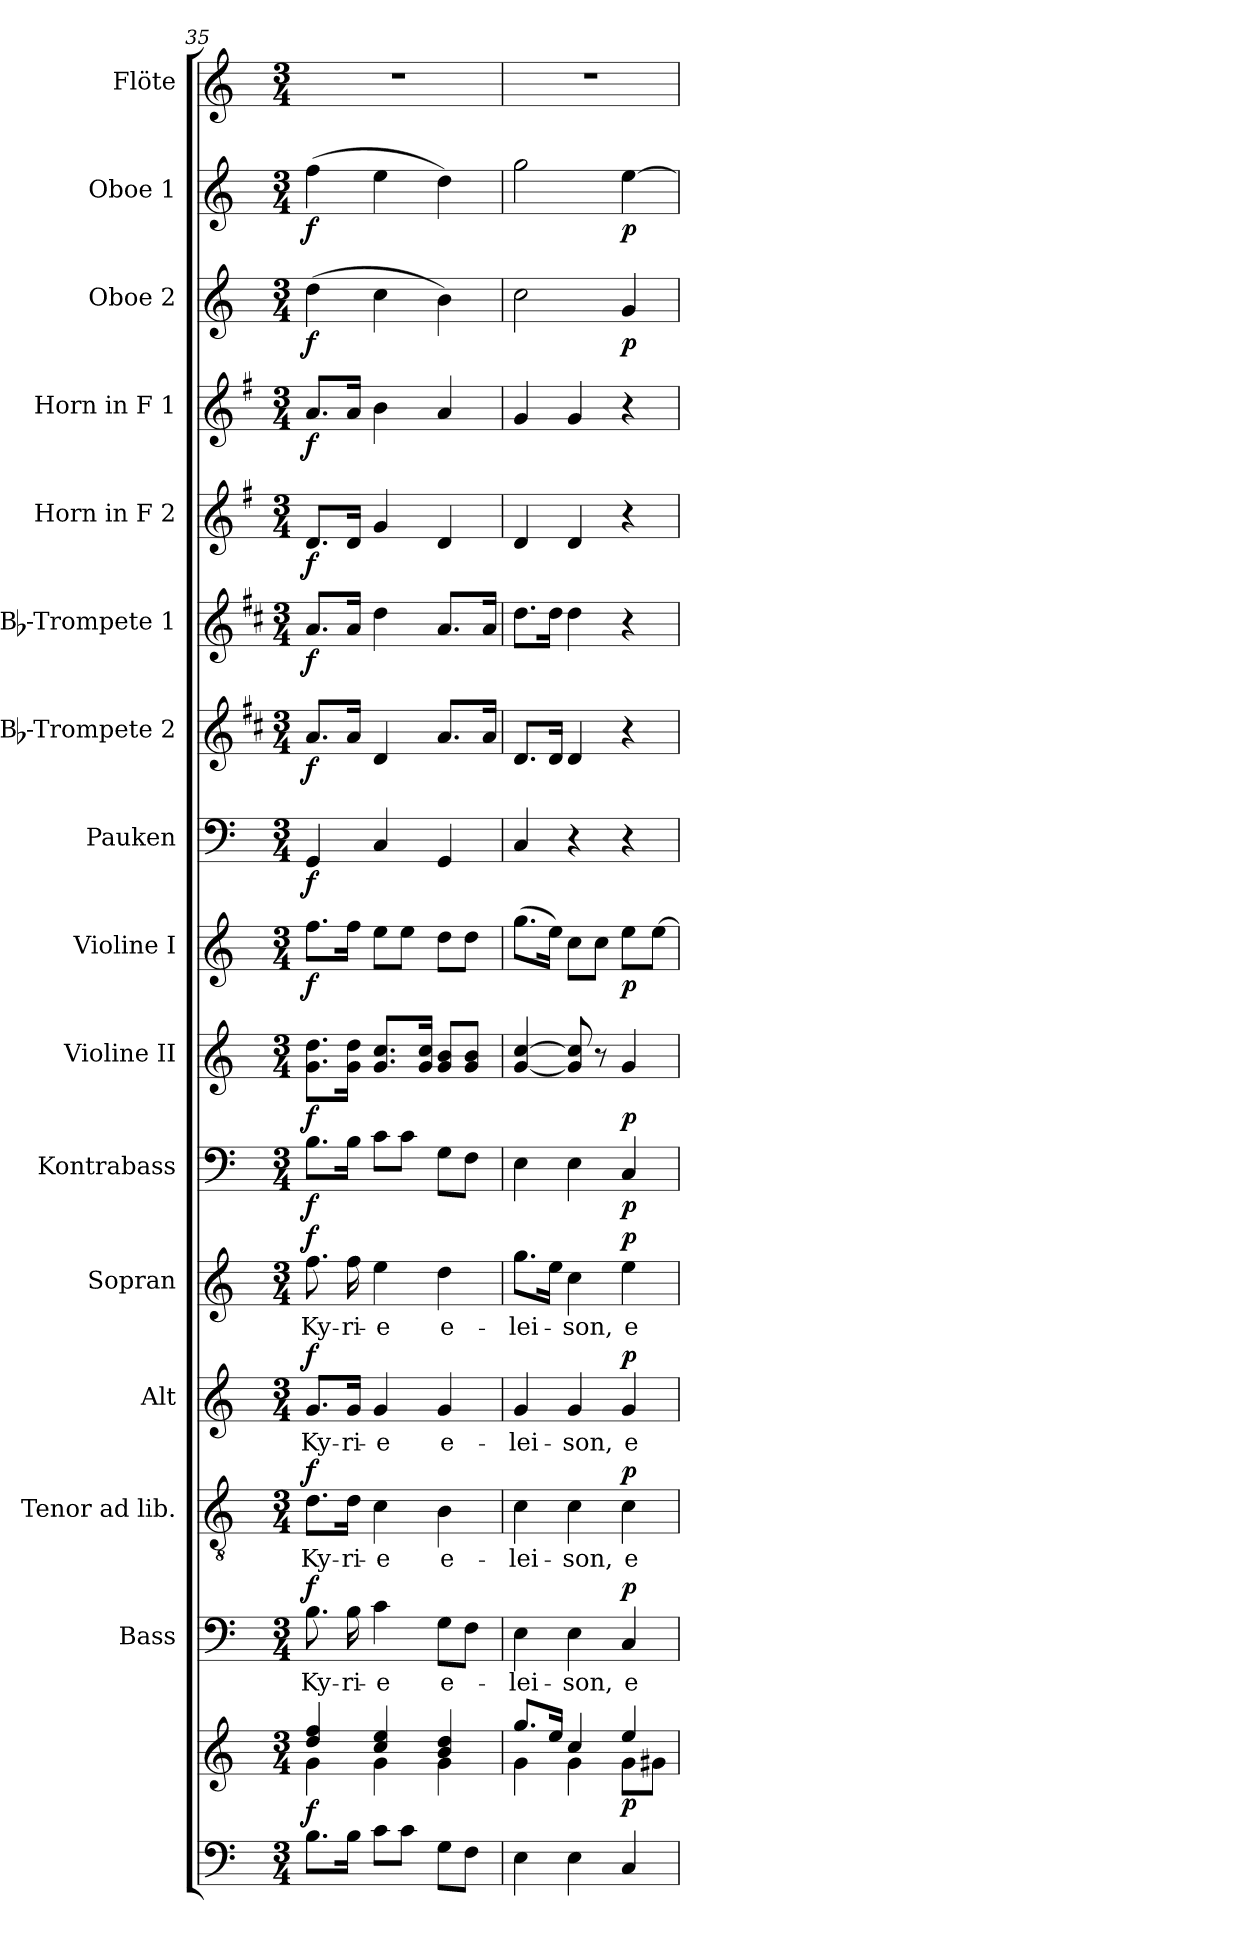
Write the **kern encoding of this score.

**kern	**kern	**dynam	**kern	**text	**dynam	**kern	**text	**dynam	**kern	**text	**dynam	**kern	**text	**dynam	**kern	**dynam	**kern	**dynam	**kern	**dynam	**kern	**dynam	**kern	**dynam	**kern	**dynam	**kern	**dynam	**kern	**dynam	**kern	**dynam	**kern	**dynam	**kern
*part16	*part16	*part16	*part15	*part15	*part15	*part14	*part14	*part14	*part13	*part13	*part13	*part12	*part12	*part12	*part11	*part11	*part10	*part10	*part9	*part9	*part8	*part8	*part7	*part7	*part6	*part6	*part5	*part5	*part4	*part4	*part3	*part3	*part2	*part2	*part1
*staff17	*staff16	*staff16/17	*staff15	*staff15	*staff15	*staff14	*staff14	*staff14	*staff13	*staff13	*staff13	*staff12	*staff12	*staff12	*staff11	*staff11	*staff10	*staff10	*staff9	*staff9	*staff8	*staff8	*staff7	*staff7	*staff6	*staff6	*staff5	*staff5	*staff4	*staff4	*staff3	*staff3	*staff2	*staff2	*staff1
*	*	*	*I"Bass	*	*	*I"Tenor ad lib.	*	*	*I"Alt	*	*	*I"Sopran	*	*	*I"Kontrabass	*	*I"Violine II	*	*I"Violine I	*	*I"Pauken	*	*I"Bb-Trompete 2	*	*I"Bb-Trompete 1	*	*I"Horn in F 2	*	*I"Horn in F 1	*	*I"Oboe 2	*	*I"Oboe 1	*	*I"Flöte
*	*	*	*I'B.	*	*	*I'T.	*	*	*I'A.	*	*	*I'S.	*	*	*I'Kb.	*	*I'Vl. II	*	*I'Vl. I	*	*I'Pk.	*	*I'Bb Trp. 2	*	*I'Bb Trp. 1	*	*	*	*	*	*I'Ob. 2	*	*I'Ob. 1	*	*I'Fl.
*clefF4	*clefG2	*	*clefF4	*	*	*clefGv2	*	*	*clefG2	*	*	*clefG2	*	*	*clefF4	*	*clefG2	*	*clefG2	*	*clefF4	*	*clefG2	*	*clefG2	*	*clefG2	*	*clefG2	*	*clefG2	*	*clefG2	*	*clefG2
*	*	*	*	*	*	*	*	*	*	*	*	*	*	*	*ITrd7c12	*	*	*	*	*	*	*	*ITrd1c2	*	*ITrd1c2	*	*ITrd4c7	*	*ITrd4c7	*	*	*	*	*	*
*k[]	*k[]	*	*k[]	*	*	*k[]	*	*	*k[]	*	*	*k[]	*	*	*k[]	*	*k[]	*	*k[]	*	*k[]	*	*k[]	*	*k[]	*	*k[]	*	*k[]	*	*k[]	*	*k[]	*	*k[]
*C:	*C:	*	*C:	*	*	*C:	*	*	*C:	*	*	*C:	*	*	*C:	*	*C:	*	*C:	*	*C:	*	*C:	*	*C:	*	*C:	*	*C:	*	*C:	*	*C:	*	*C:
*M3/4	*M3/4	*	*M3/4	*	*	*M3/4	*	*	*M3/4	*	*	*M3/4	*	*	*M3/4	*	*M3/4	*	*M3/4	*	*M3/4	*	*M3/4	*	*M3/4	*	*M3/4	*	*M3/4	*	*M3/4	*	*M3/4	*	*M3/4
=35	=35	=35	=35	=35	=35	=35	=35	=35	=35	=35	=35	=35	=35	=35	=35	=35	=35	=35	=35	=35	=35	=35	=35	=35	=35	=35	=35	=35	=35	=35	=35	=35	=35	=35	=35
*	*^	*	*	*	*	*	*	*	*	*	*	*	*	*	*	*	*	*	*	*	*	*	*	*	*	*	*	*	*	*	*	*	*	*	*
!	!	!	!LO:DY:b	!	!LO:LY:b	!LO:DY:a	!	!LO:LY:b	!LO:DY:a	!	!LO:LY:b	!LO:DY:a	!	!LO:LY:b	!LO:DY:a	!	!LO:DY:b	!	!LO:DY:b	!	!LO:DY:b	!	!LO:DY:b	!	!LO:DY:b	!	!LO:DY:b	!	!LO:DY:b	!	!LO:DY:b	!	!LO:DY:b	!	!LO:DY:b	!
8.B\L	4dd/ 4ff/	4g\	f	8.B\	Ky-	f	8.d\L	Ky-	f	8.g/L	Ky-	f	8.ff\	Ky-	f	8.BB\L	f	8.g\ 8.dd\L	f	8.ff\L	f	4GG/	f	8.g/L	f	8.g/L	f	8.G/L	f	8.d/L	f	(>4dd\	f	(>4ff\	f	2.r
!	!	!	!	!	!LO:LY:b	!	!	!LO:LY:b	!	!	!LO:LY:b	!	!	!LO:LY:b	!	!	!	!	!	!	!	!	!	!	!	!	!	!	!	!	!	!	!	!	!	!
16B\Jk	.	.	.	16B\	-ri-	.	16d\Jk	-ri-	.	16g/Jk	-ri-	.	16ff\	-ri-	.	16BB\Jk	.	16g\ 16dd\Jk	.	16ff\Jk	.	.	.	16g/Jk	.	16g/Jk	.	16G/Jk	.	16d/Jk	.	.	.	.	.	.
!	!	!	!	!	!LO:LY:b	!	!	!LO:LY:b	!	!	!LO:LY:b	!	!	!LO:LY:b	!	!	!	!	!	!	!	!	!	!	!	!	!	!	!	!	!	!	!	!	!	!
8c\L	4cc/ 4ee/	4g\	.	4c\	-e	.	4c\	-e	.	4g/	-e	.	4ee\	-e	.	8C\L	.	8.g/ 8.cc/L	.	8ee\L	.	4C/	.	4c/	.	4cc\	.	4c/	.	4e\	.	4cc\	.	4ee\	.	.
8c\J	.	.	.	.	.	.	.	.	.	.	.	.	.	.	.	8C\J	.	.	.	8ee\J	.	.	.	.	.	.	.	.	.	.	.	.	.	.	.	.
.	.	.	.	.	.	.	.	.	.	.	.	.	.	.	.	.	.	16g/ 16cc/Jk	.	.	.	.	.	.	.	.	.	.	.	.	.	.	.	.	.	.
!	!	!	!	!	!LO:LY:b	!	!	!LO:LY:b	!	!	!LO:LY:b	!	!	!LO:LY:b	!	!	!	!	!	!	!	!	!	!	!	!	!	!	!	!	!	!	!	!	!	!
8G\L	4b/ 4dd/	4g\	.	8G\L	e-	.	4B\	e-	.	4g/	e-	.	4dd\	e-	.	8GG\L	.	8g/ 8b/L	.	8dd\L	.	4GG/	.	8.g/L	.	8.g/L	.	4G/	.	4d/	.	4b\)	.	4dd\)	.	.
8F\J	.	.	.	8F\J	.	.	.	.	.	.	.	.	.	.	.	8FF\J	.	8g/ 8b/J	.	8dd\J	.	.	.	.	.	.	.	.	.	.	.	.	.	.	.	.
.	.	.	.	.	.	.	.	.	.	.	.	.	.	.	.	.	.	.	.	.	.	.	.	16g/Jk	.	16g/Jk	.	.	.	.	.	.	.	.	.	.
=36	=36	=36	=36	=36	=36	=36	=36	=36	=36	=36	=36	=36	=36	=36	=36	=36	=36	=36	=36	=36	=36	=36	=36	=36	=36	=36	=36	=36	=36	=36	=36	=36	=36	=36	=36	=36
!	!	!	!	!	!LO:LY:b	!	!	!LO:LY:b	!	!	!LO:LY:b	!	!	!LO:LY:b	!	!	!	!	!	!	!	!	!	!	!	!	!	!	!	!	!	!	!	!	!	!
4E\	8.gg/L	4g\	.	4E\	-lei-	.	4c\	-lei-	.	4g/	-lei-	.	8.gg\L	-lei-	.	4EE\	.	[4g/ [4cc/	.	(>8.gg\L	.	4C/	.	8.c/L	.	8.cc\L	.	4G/	.	4c/	.	2cc\	.	2gg\	.	2.r
.	16ee/Jk	.	.	.	.	.	.	.	.	.	.	.	16ee\Jk	.	.	.	.	.	.	16ee\Jk)	.	.	.	16c/Jk	.	16cc\Jk	.	.	.	.	.	.	.	.	.	.
!	!	!	!	!	!LO:LY:b	!	!	!LO:LY:b	!	!	!LO:LY:b	!	!	!LO:LY:b	!	!	!	!	!	!	!	!	!	!	!	!	!	!	!	!	!	!	!	!	!	!
4E\	4cc/	4g\	.	4E\	-son,	.	4c\	-son,	.	4g/	-son,	.	4cc\	-son,	.	4EE\	.	8g/] 8cc/]	.	8cc\L	.	4r	.	4c/	.	4cc\	.	4G/	.	4c/	.	.	.	.	.	.
.	.	.	.	.	.	.	.	.	.	.	.	.	.	.	.	.	.	8r	.	8cc\J	.	.	.	.	.	.	.	.	.	.	.	.	.	.	.	.
!	!	!	!LO:DY:b	!	!LO:LY:b	!LO:DY:a	!	!LO:LY:b	!LO:DY:a	!	!LO:LY:b	!LO:DY:a	!	!LO:LY:b	!LO:DY:a	!	!LO:DY:b	!	!LO:DY:b	!	!LO:DY:b	!	!	!	!	!	!	!	!	!	!	!	!LO:DY:b	!	!LO:DY:b	!
4C/	4ee/	8g\L	p	4C/	e-	p	4c\	e-	p	4g/	e-	p	4ee\	e-	p	4CC/	p	4g/	p	8ee\L	p	4r	.	4r	.	4r	.	4r	.	4r	.	4g/	p	[4ee\	p	.
.	.	8g#X\J	.	.	.	.	.	.	.	.	.	.	.	.	.	.	.	.	.	[8ee\J	.	.	.	.	.	.	.	.	.	.	.	.	.	.	.	.
*	*v	*v	*	*	*	*	*	*	*	*	*	*	*	*	*	*	*	*	*	*	*	*	*	*	*	*	*	*	*	*	*	*	*	*	*	*
=	=	=	=	=	=	=	=	=	=	=	=	=	=	=	=	=	=	=	=	=	=	=	=	=	=	=	=	=	=	=	=	=	=	=	=
*-	*-	*-	*-	*-	*-	*-	*-	*-	*-	*-	*-	*-	*-	*-	*-	*-	*-	*-	*-	*-	*-	*-	*-	*-	*-	*-	*-	*-	*-	*-	*-	*-	*-	*-	*-
